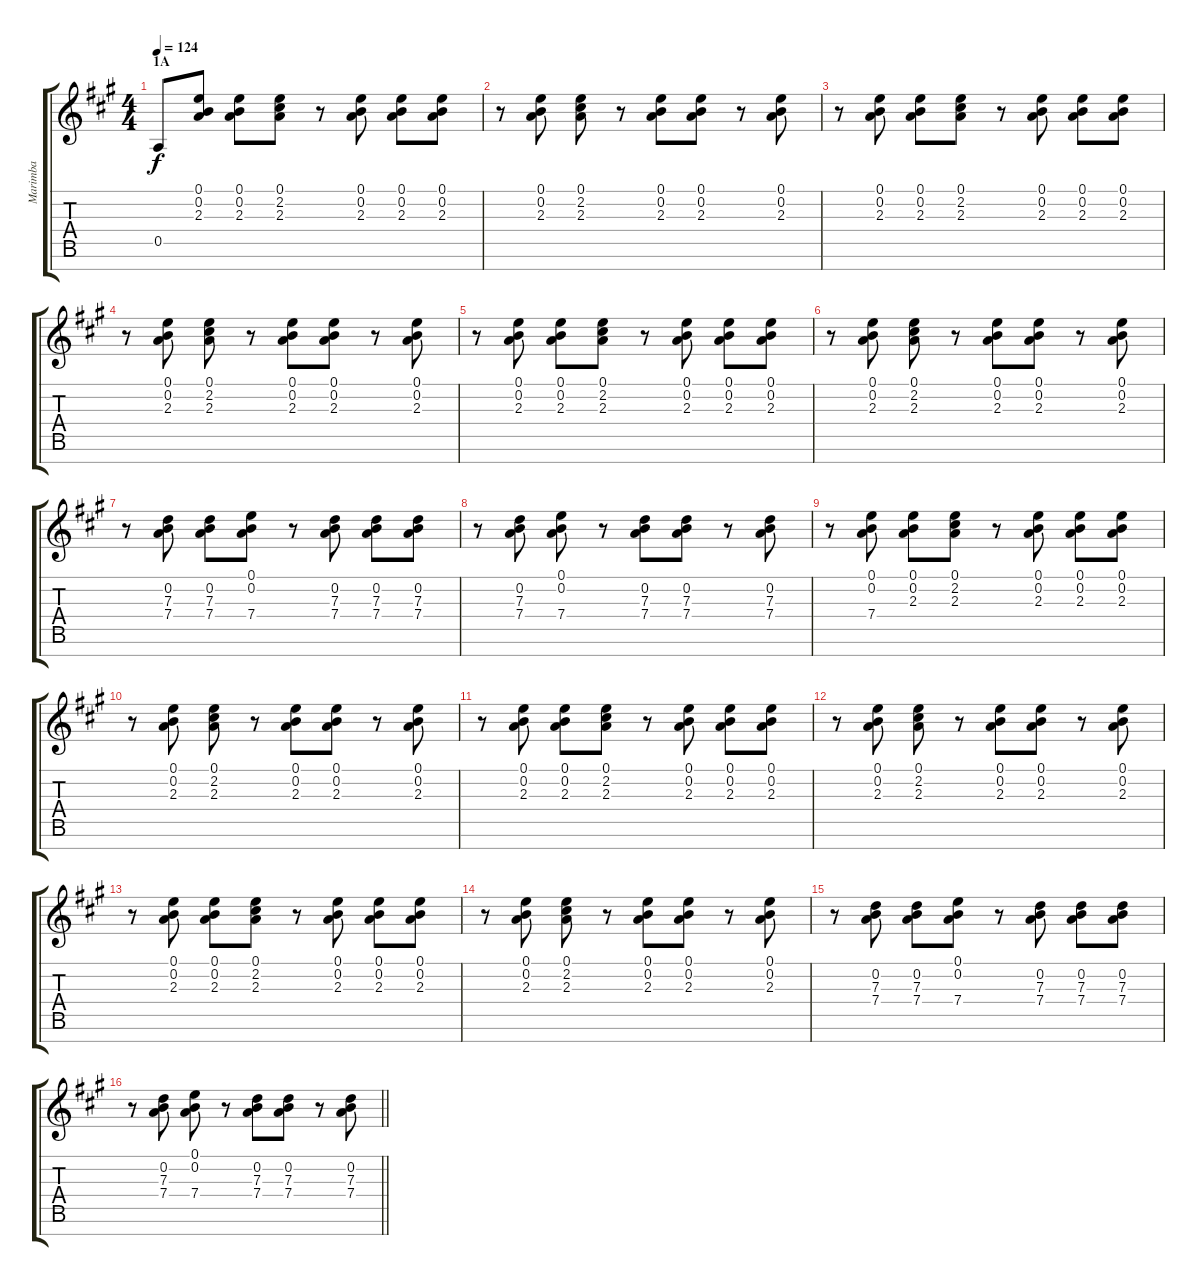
\track ("Marimba" "Marimba") {instrument marimba}
\staff {score tabs}
\tuning (E5 B4 G4 D4 A3 E3 B2) {hide}
\ts (4 4)
\section ("" "1A")
\tempo 124
\clef g2
\ks a
0.5.8{dy f} (0.1 0.2 2.3).8 (0.1 0.2 2.3).8 (0.1 2.2 2.3).8 r.8 (0.1 0.2 2.3).8 (0.1 0.2 2.3).8 (0.1 0.2 2.3).8 |
r.8 (0.1 0.2 2.3).8 (0.1 2.2 2.3).8 r.8 (0.1 0.2 2.3).8 (0.1 0.2 2.3).8 r.8 (0.1 0.2 2.3).8 |
r.8 (0.1 0.2 2.3).8 (0.1 0.2 2.3).8 (0.1 2.2 2.3).8 r.8 (0.1 0.2 2.3).8 (0.1 0.2 2.3).8 (0.1 0.2 2.3).8 |
r.8 (0.1 0.2 2.3).8 (0.1 2.2 2.3).8 r.8 (0.1 0.2 2.3).8 (0.1 0.2 2.3).8 r.8 (0.1 0.2 2.3).8 |
r.8 (0.1 0.2 2.3).8 (0.1 0.2 2.3).8 (0.1 2.2 2.3).8 r.8 (0.1 0.2 2.3).8 (0.1 0.2 2.3).8 (0.1 0.2 2.3).8 |
r.8 (0.1 0.2 2.3).8 (0.1 2.2 2.3).8 r.8 (0.1 0.2 2.3).8 (0.1 0.2 2.3).8 r.8 (0.1 0.2 2.3).8 |
r.8 (0.2 7.3 7.4).8 (0.2 7.3 7.4).8 (0.1 0.2 7.4).8 r.8 (0.2 7.3 7.4).8 (0.2 7.3 7.4).8 (0.2 7.3 7.4).8 |
r.8 (0.2 7.3 7.4).8 (0.1 0.2 7.4).8 r.8 (0.2 7.3 7.4).8 (0.2 7.3 7.4).8 r.8 (0.2 7.3 7.4).8 |
r.8 (0.1 0.2 7.4).8 (0.1 0.2 2.3).8 (0.1 2.2 2.3).8 r.8 (0.1 0.2 2.3).8 (0.1 0.2 2.3).8 (0.1 0.2 2.3).8 |
r.8 (0.1 0.2 2.3).8 (0.1 2.2 2.3).8 r.8 (0.1 0.2 2.3).8 (0.1 0.2 2.3).8 r.8 (0.1 0.2 2.3).8 |
r.8 (0.1 0.2 2.3).8 (0.1 0.2 2.3).8 (0.1 2.2 2.3).8 r.8 (0.1 0.2 2.3).8 (0.1 0.2 2.3).8 (0.1 0.2 2.3).8 |
r.8 (0.1 0.2 2.3).8 (0.1 2.2 2.3).8 r.8 (0.1 0.2 2.3).8 (0.1 0.2 2.3).8 r.8 (0.1 0.2 2.3).8 |
r.8 (0.1 0.2 2.3).8 (0.1 0.2 2.3).8 (0.1 2.2 2.3).8 r.8 (0.1 0.2 2.3).8 (0.1 0.2 2.3).8 (0.1 0.2 2.3).8 |
r.8 (0.1 0.2 2.3).8 (0.1 2.2 2.3).8 r.8 (0.1 0.2 2.3).8 (0.1 0.2 2.3).8 r.8 (0.1 0.2 2.3).8 |
r.8 (0.2 7.3 7.4).8 (0.2 7.3 7.4).8 (0.1 0.2 7.4).8 r.8 (0.2 7.3 7.4).8 (0.2 7.3 7.4).8 (0.2 7.3 7.4).8 |
\barLineRight lightlight
r.8 (0.2 7.3 7.4).8 (0.1 0.2 7.4).8 r.8 (0.2 7.3 7.4).8 (0.2 7.3 7.4).8 r.8 (0.2 7.3 7.4).8
